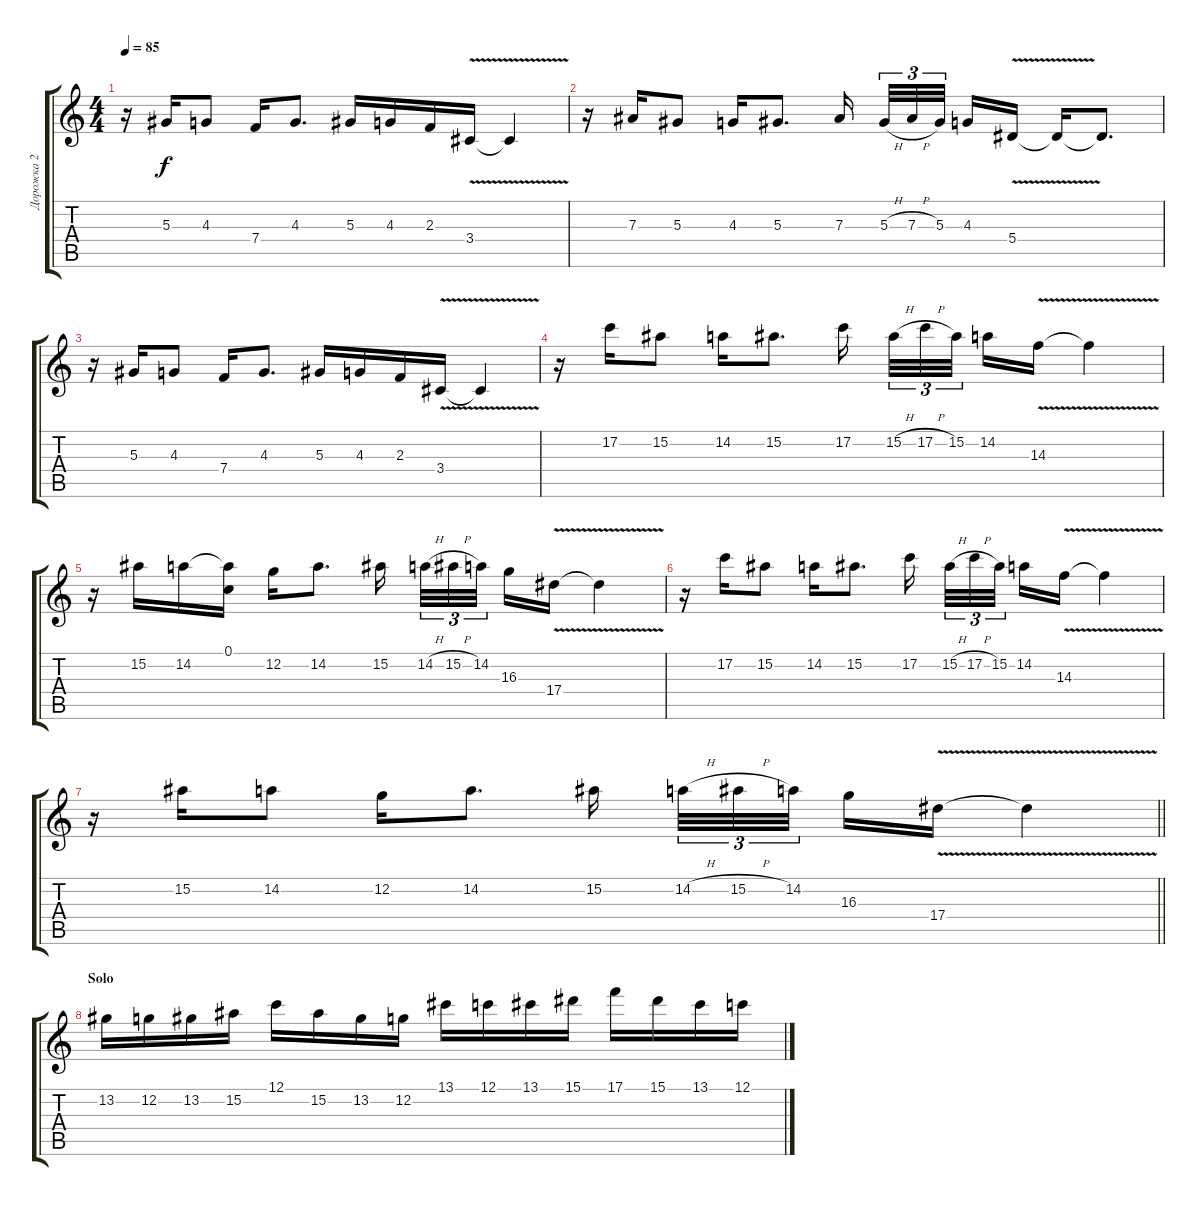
\track ("Дорожка 2" "Дорожка 2") {instrument overdrivenguitar}
\staff {score tabs}
\tuning (C4 G3 Eb3 Bb2 F2 C2) {hide}
\ts (4 4)
\tempo 85
\clef g2
\ks c
r.16{dy f} 5.3.16 4.3.8 7.4.16 4.3.8{d} 5.3.16 4.3.16 2.3.16 3.4{v}.16 3.4{t}.4 |
r.16 7.3.16 5.3.8 4.3.16 5.3.8{d} 7.3.16{beam splitsecondary} 5.3{h}.32{tu (3 2)} 7.3{h}.32{tu (3 2)} 5.3.32{tu (3 2) beam splitsecondary} 4.3.16 5.4{v}.16 5.4{t}.16 5.4{t}.8{d} |
r.16 5.3.16 4.3.8 7.4.16 4.3.8{d} 5.3.16 4.3.16 2.3.16 3.4{v}.16 3.4{t}.4 |
r.16 17.2.16 15.2.8 14.2.16 15.2.8{d} 17.2.16{beam splitsecondary} 15.2{h}.32{tu (3 2)} 17.2{h}.32{tu (3 2)} 15.2.32{tu (3 2) beam splitsecondary} 14.2.16 14.3{v}.16 14.3{t}.4 |
r.16 15.2.16 14.2.16 (0.1 14.2{t}).16 12.2.16 14.2.8{d} 15.2.16{beam splitsecondary} 14.2{h}.32{tu (3 2)} 15.2{h}.32{tu (3 2)} 14.2.32{tu (3 2) beam splitsecondary} 16.3.16 17.4{v}.16 17.4{t}.4 |
r.16 17.2.16 15.2.8 14.2.16 15.2.8{d} 17.2.16{beam splitsecondary} 15.2{h}.32{tu (3 2)} 17.2{h}.32{tu (3 2)} 15.2.32{tu (3 2) beam splitsecondary} 14.2.16 14.3{v}.16 14.3{t}.4 |
\barLineRight lightlight
r.16 15.2.16 14.2.8 12.2.16 14.2.8{d} 15.2.16{beam splitsecondary} 14.2{h}.32{tu (3 2)} 15.2{h}.32{tu (3 2)} 14.2.32{tu (3 2) beam splitsecondary} 16.3.16 17.4{v}.16 17.4{t}.4 |
\section ("" "Solo")
13.2.16 12.2.16 13.2.16 15.2.16 12.1.16 15.2.16 13.2.16 12.2.16 13.1.16 12.1.16 13.1.16 15.1.16 17.1.16 15.1.16 13.1.16 12.1.16
